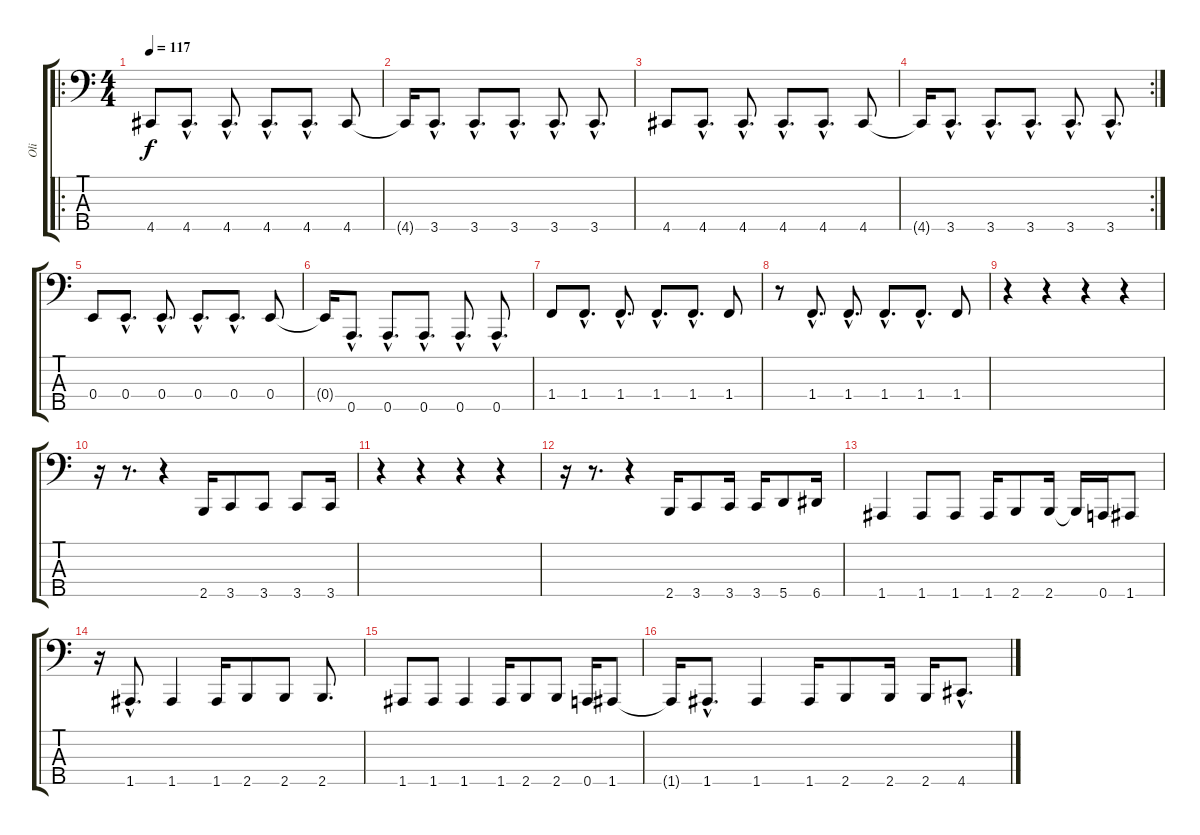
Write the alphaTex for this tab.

\track ("Oli" "Oli") {instrument slapbass1}
\staff {score tabs}
\tuning (G2 D2 A1 E1 A0) {hide}
\ro
\ts (4 4)
\tempo 117
\clef f4
\ks c
4.5.8{dy f} 4.5{hac}.8{d} 4.5{hac}.8{d} 4.5{hac}.8{d} 4.5{hac}.8{d} 4.5.8 |
4.5{t}.16 3.5{hac}.8{d} 3.5{hac}.8{d} 3.5{hac}.8{d} 3.5{hac}.8{d} 3.5{hac}.8{d} |
4.5.8 4.5{hac}.8{d} 4.5{hac}.8{d} 4.5{hac}.8{d} 4.5{hac}.8{d} 4.5.8 |
\rc 2
4.5{t}.16 3.5{hac}.8{d} 3.5{hac}.8{d} 3.5{hac}.8{d} 3.5{hac}.8{d} 3.5{hac}.8{d} |
0.4.8 0.4{hac}.8{d} 0.4{hac}.8{d} 0.4{hac}.8{d} 0.4{hac}.8{d} 0.4.8 |
0.4{t}.16 0.5{hac}.8{d} 0.5{hac}.8{d} 0.5{hac}.8{d} 0.5{hac}.8{d} 0.5{hac}.8{d} |
1.4.8 1.4{hac}.8{d} 1.4{hac}.8{d} 1.4{hac}.8{d} 1.4{hac}.8{d} 1.4.8 |
r.8 1.4{hac}.8{d} 1.4{hac}.8{d} 1.4{hac}.8{d} 1.4{hac}.8{d} 1.4.8 |
r.4 r.4 r.4 r.4 |
r.16 r.8{d} r.4 2.5.16 3.5.8 3.5.8 3.5.8 3.5.16 |
r.4 r.4 r.4 r.4 |
r.16 r.8{d} r.4 2.5.16 3.5.8 3.5.16 3.5.16 5.5.8 6.5.16 |
1.5.4 1.5.8 1.5.8 1.5.16 2.5.8 2.5.16 2.5{t}.16 0.5.16 1.5.8 |
r.16 1.5{hac}.8{d} 1.5.4 1.5.16 2.5.8 2.5.8 2.5.8{d} |
1.5.8 1.5.8 1.5.4 1.5.16 2.5.8 2.5.8 0.5.16 1.5.8 |
1.5{t}.16 1.5{hac}.8{d} 1.5.4 1.5.16 2.5.8 2.5.16 2.5.16 4.5{hac}.8{d}
